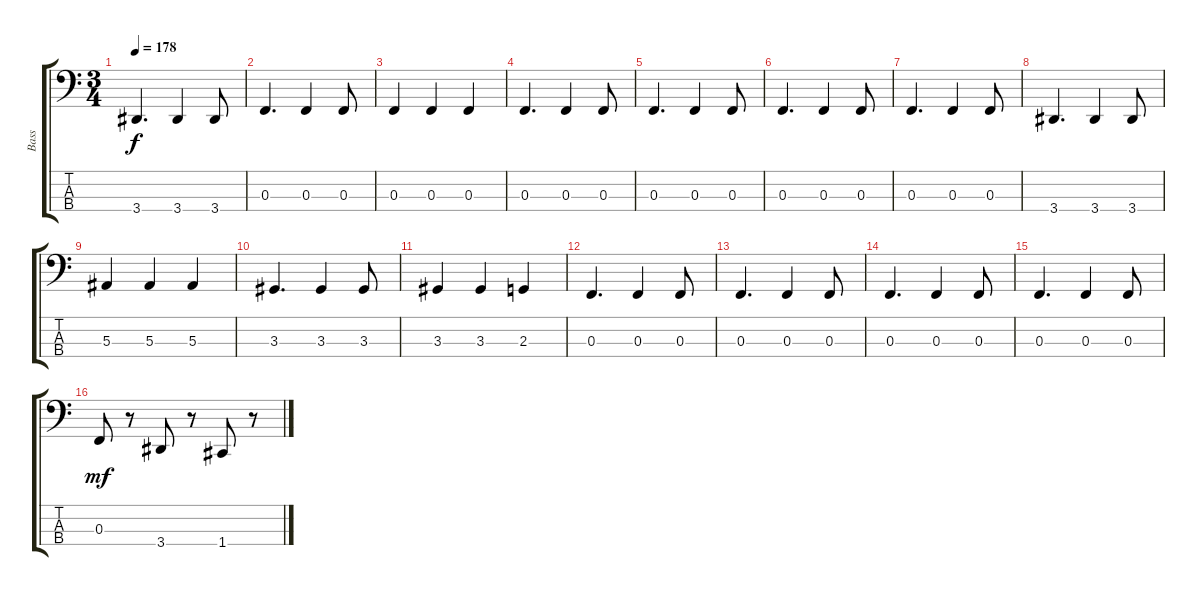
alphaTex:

\track ("Bass" "Bass") {instrument slapbass1}
\staff {score tabs}
\tuning (Eb2 Bb1 F1 C1) {hide}
\ts (3 4)
\tempo 178
\clef f4
\ks c
3.4.4{d dy f} 3.4.4 3.4.8 |
0.3.4{d} 0.3.4 0.3.8 |
0.3.4 0.3.4 0.3.4 |
0.3.4{d} 0.3.4 0.3.8 |
0.3.4{d} 0.3.4 0.3.8 |
0.3.4{d} 0.3.4 0.3.8 |
0.3.4{d} 0.3.4 0.3.8 |
3.4.4{d} 3.4.4 3.4.8 |
5.3.4 5.3.4 5.3.4 |
3.3.4{d} 3.3.4 3.3.8 |
3.3.4 3.3.4 2.3.4 |
0.3.4{d} 0.3.4 0.3.8 |
0.3.4{d} 0.3.4 0.3.8 |
0.3.4{d} 0.3.4 0.3.8 |
0.3.4{d} 0.3.4 0.3.8 |
0.3.8{dy mf} r.8 3.4.8 r.8 1.4.8 r.8
